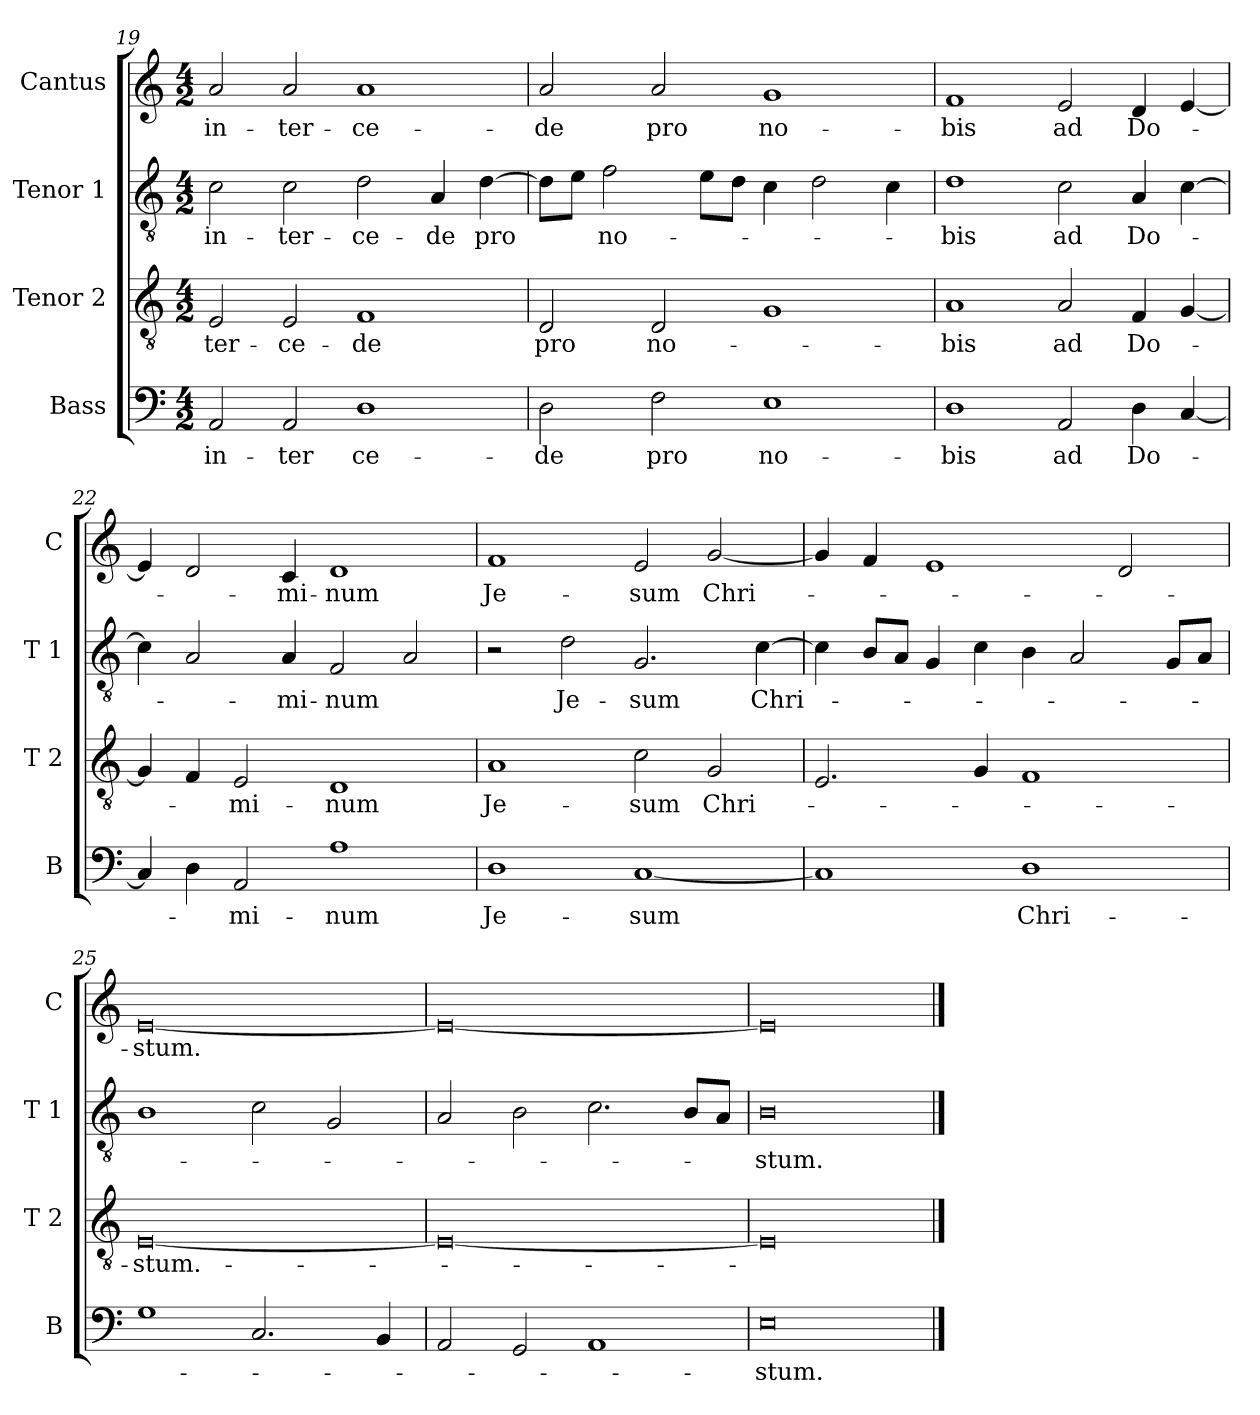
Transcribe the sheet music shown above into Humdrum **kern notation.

**kern	**text	**kern	**text	**kern	**text	**kern	**text
*part4	*part4	*part3	*part3	*part2	*part2	*part1	*part1
*staff4	*staff4	*staff3	*staff3	*staff2	*staff2	*staff1	*staff1
*I"Bass	*	*I"Tenor 2	*	*I"Tenor 1	*	*I"Cantus	*
*I'B	*	*I'T 2	*	*I'T 1	*	*I'C	*
*clefF4	*	*clefGv2	*	*clefGv2	*	*clefG2	*
*k[]	*	*k[]	*	*k[]	*	*k[]	*
*C:	*	*C:	*	*C:	*	*C:	*
*M4/2	*	*M4/2	*	*M4/2	*	*M4/2	*
=19	=19	=19	=19	=19	=19	=19	=19
!	!LO:LY:b	!	!LO:LY:b	!	!LO:LY:b	!	!LO:LY:b
2AA/	in-	2E/	-ter-	2c\	in-	2a/	in-
!	!LO:LY:b	!	!LO:LY:b	!	!LO:LY:b	!	!LO:LY:b
2AA/	-ter	2E/	-ce-	2c\	-ter-	2a/	-ter-
!	!LO:LY:b	!	!LO:LY:b	!	!LO:LY:b	!	!LO:LY:b
1D	ce-	1F	-de	2d\	-ce-	1a	-ce-
!	!	!	!	!	!LO:LY:b	!	!
.	.	.	.	4A/	-de	.	.
!	!	!	!	!	!LO:LY:b	!	!
.	.	.	.	[4d\	pro	.	.
=20	=20	=20	=20	=20	=20	=20	=20
!	!LO:LY:b	!	!LO:LY:b	!	!	!	!LO:LY:b
2D\	-de	2D/	pro	8d\L]	.	2a/	-de
.	.	.	.	8e\J	.	.	.
!	!	!	!	!	!LO:LY:b	!	!
.	.	.	.	2f\	no-	.	.
!	!LO:LY:b	!	!LO:LY:b	!	!	!	!LO:LY:b
2F\	pro	2D/	no-	.	.	2a/	pro
.	.	.	.	8e\L	.	.	.
.	.	.	.	8d\J	.	.	.
!	!LO:LY:b	!	!	!	!	!	!LO:LY:b
1E	no-	1G	.	4c\	.	1g	no-
.	.	.	.	2d\	.	.	.
.	.	.	.	4c\	.	.	.
=21	=21	=21	=21	=21	=21	=21	=21
!	!LO:LY:b	!	!LO:LY:b	!	!LO:LY:b	!	!LO:LY:b
1D	-bis	1A	-bis	1d	-bis	1f	-bis
!	!LO:LY:b	!	!LO:LY:b	!	!LO:LY:b	!	!LO:LY:b
2AA/	ad	2A/	ad	2c\	ad	2e/	ad
!	!LO:LY:b	!	!LO:LY:b	!	!LO:LY:b	!	!LO:LY:b
4D\	Do-	4F/	Do-	4A/	Do-	4d/	Do-
[4C/	.	[4G/	.	[4c\	.	[4e/	.
=22	=22	=22	=22	=22	=22	=22	=22
4C/]	.	4G/]	.	4c\]	.	4e/]	.
4D\	.	4F/	.	2A/	.	2d/	.
!	!LO:LY:b	!	!LO:LY:b	!	!	!	!
2AA/	-mi-	2E/	-mi-	.	.	.	.
!	!	!	!	!	!LO:LY:b	!	!LO:LY:b
.	.	.	.	4A/	-mi-	4c/	-mi-
!	!LO:LY:b	!	!LO:LY:b	!	!LO:LY:b	!	!LO:LY:b
1A	-num	1D	-num	2F/	-num	1d	-num
.	.	.	.	2A/	.	.	.
!!LO:LB:g=z
=23	=23	=23	=23	=23	=23	=23	=23
!	!LO:LY:b	!	!LO:LY:b	!	!	!	!LO:LY:b
1D	Je-	1A	Je-	2r	.	1f	Je-
!	!	!	!	!	!LO:LY:b	!	!
.	.	.	.	2d\	Je-	.	.
!	!LO:LY:b	!	!LO:LY:b	!	!LO:LY:b	!	!LO:LY:b
[1C	-sum	2c\	-sum	2.G/	-sum	2e/	-sum
!	!	!	!LO:LY:b	!	!	!	!LO:LY:b
.	.	2G/	Chri-	.	.	[2g/	Chri-
!	!	!	!	!	!LO:LY:b	!	!
.	.	.	.	[4c\	Chri-	.	.
=24	=24	=24	=24	=24	=24	=24	=24
1C]	.	2.E/	.	4c\]	.	4g/]	.
.	.	.	.	8B/L	.	4f/	.
.	.	.	.	8A/J	.	.	.
.	.	.	.	4G/	.	1e	.
.	.	4G/	.	4c\	.	.	.
!	!LO:LY:b	!	!	!	!	!	!
1D	Chri-	1F	.	4B\	.	.	.
.	.	.	.	2A/	.	.	.
.	.	.	.	.	.	2d/	.
.	.	.	.	8G/L	.	.	.
.	.	.	.	8A/J	.	.	.
=25	=25	=25	=25	=25	=25	=25	=25
!	!	!	!LO:LY:b	!	!	!	!LO:LY:b
1G	.	[0E	-stum.-	1B	.	[0e	-stum.
2.C/	.	.	.	2c\	.	.	.
.	.	.	.	2G/	.	.	.
4BB/	.	.	.	.	.	.	.
=26	=26	=26	=26	=26	=26	=26	=26
2AA/	.	0E_	.	2A/	.	0e_	.
2GG/	.	.	.	2B\	.	.	.
1AA	.	.	.	2.c\	.	.	.
.	.	.	.	8B/L	.	.	.
.	.	.	.	8A/J	.	.	.
=27	=27	=27	=27	=27	=27	=27	=27
!	!LO:LY:b	!	!	!	!LO:LY:b	!	!
0E	-stum.	0E]	.	0B	-stum.	0e]	.
==	==	==	==	==	==	==	==
*-	*-	*-	*-	*-	*-	*-	*-
